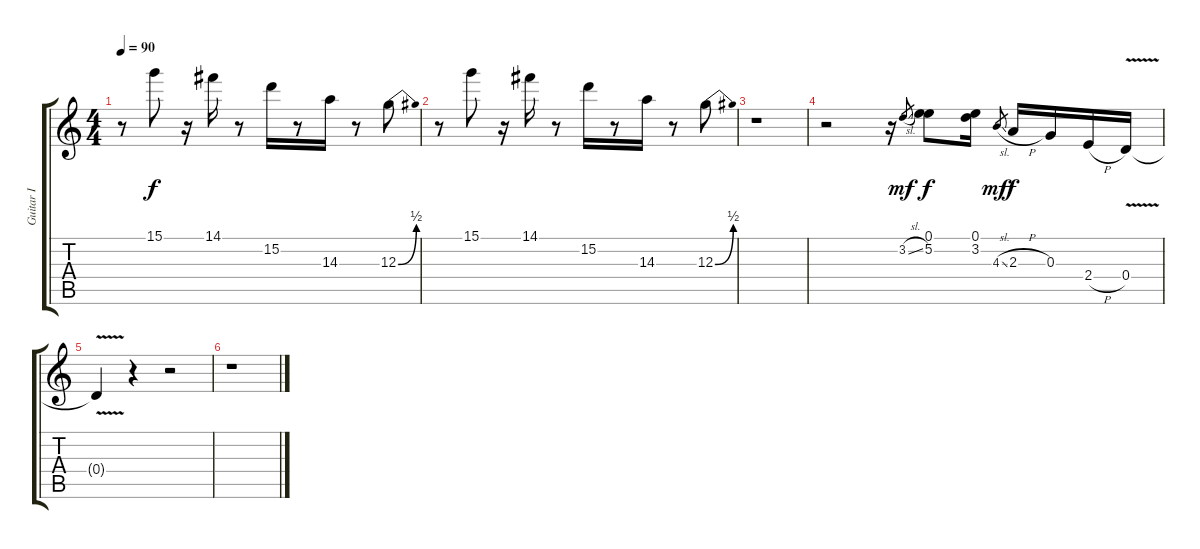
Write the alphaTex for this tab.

\track ("Guitar I" "Guitar I") {instrument overdrivenguitar}
\staff {score tabs}
\tuning (E4 B3 G3 D3 A2 E2) {hide}
\ts (4 4)
\tempo 90
\clef g2
\ks c
r.8{dy f} 15.1.8 r.16 14.1.16 r.8 15.2.16 r.8 14.3.16 r.8 12.3{be (bend 0 0 60 2)}.8 |
r.8 15.1.8 r.16 14.1.16 r.8 15.2.16 r.8 14.3.16 r.8 12.3{be (bend 0 0 60 2)}.8 |
r.1 |
r.2 r.16 3.2{sl}.8{gr dy mf} (0.1 5.2).8{dy f} (0.1 3.2).16 4.3{sl}.8{gr dy mf} 2.3{h}.16{dy f} 0.3.16 2.4{h}.16 0.4{v}.16 |
0.4{t}.4 r.4 r.2 |
r.1
